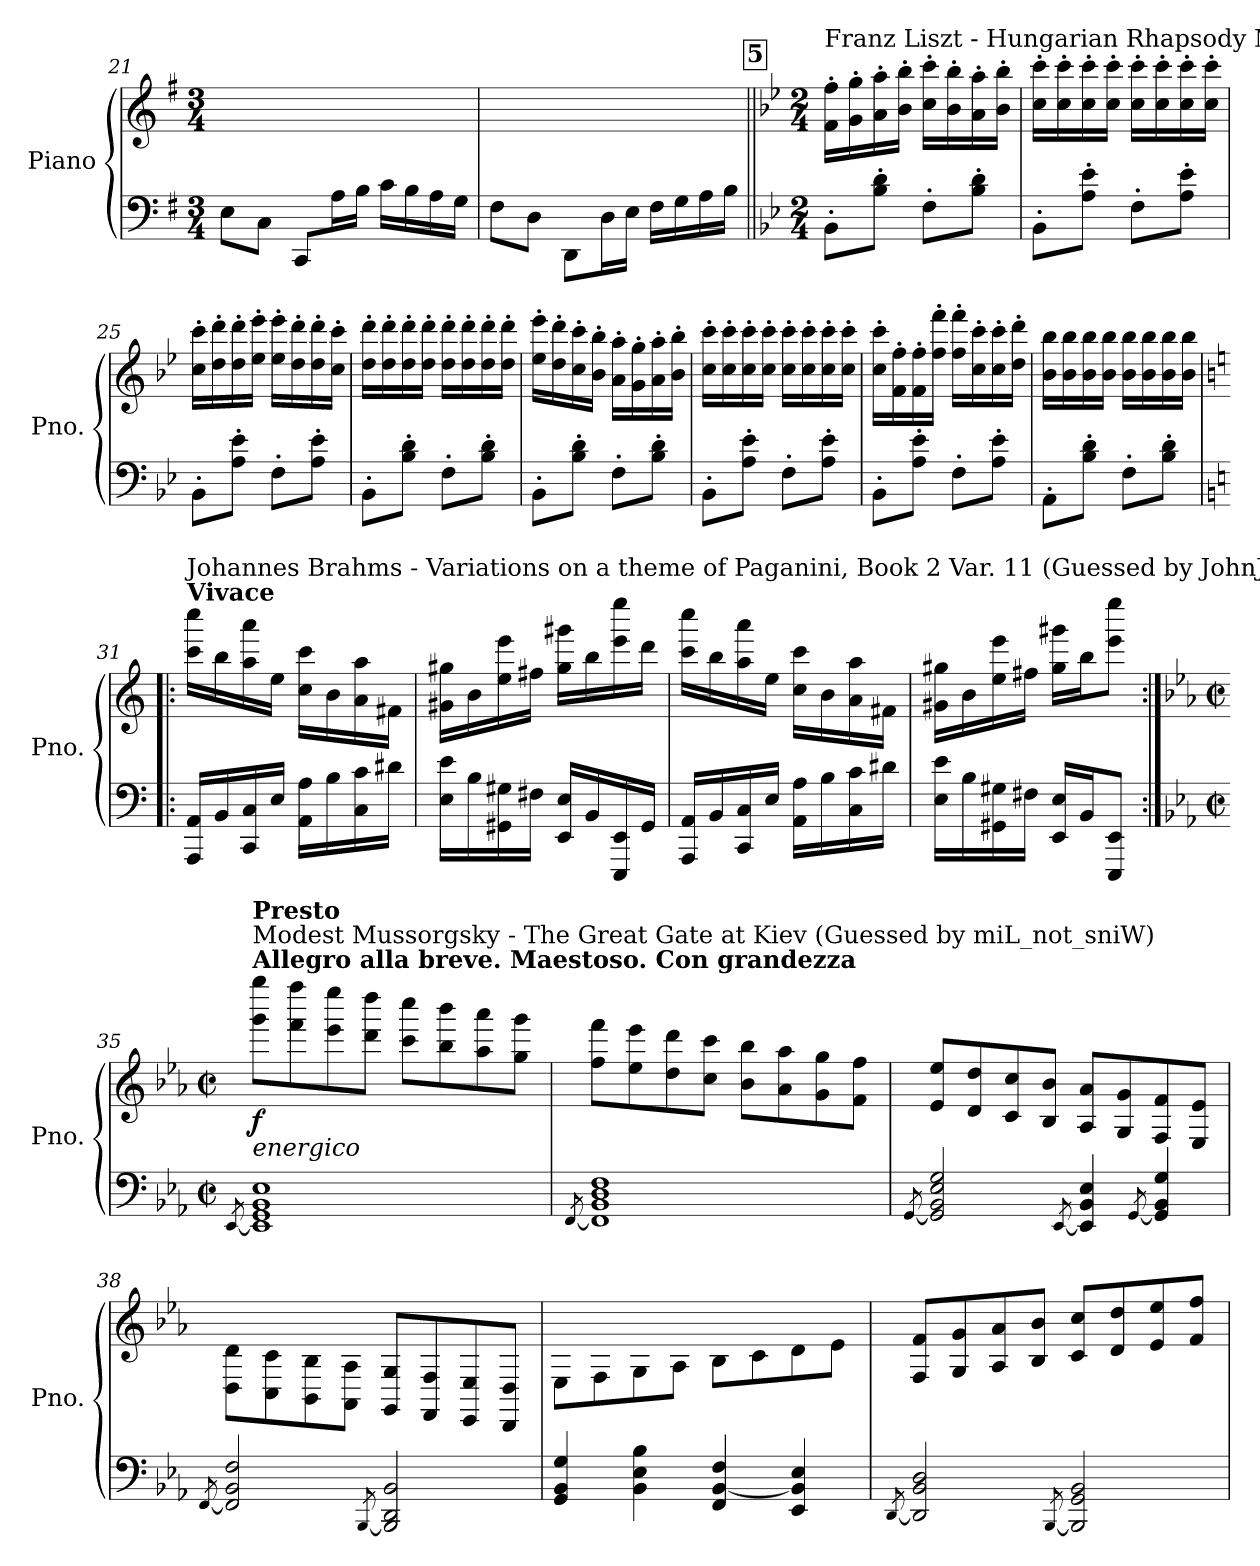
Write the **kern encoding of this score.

**kern	**kern	**dynam
*part1	*part1	*part1
*staff2	*staff1	*staff1/2
*I"Piano	*	*
*I'Pno.	*	*
*clefF4	*clefG2	*
*k[f#]	*k[f#]	*
*M3/4	*M3/4	*
=21	=21	=21
8E\L	2.ryy	.
8C\J	.	.
8CC/L	.	.
16A\L	.	.
16B\JJ	.	.
16c\LL	.	.
16B\	.	.
16A\	.	.
16G\JJ	.	.
=22	=22	=22
8F#\L	2.ryy	.
8D\J	.	.
8DD/L	.	.
16D\L	.	.
16E\JJ	.	.
16F#\LL	.	.
16G\	.	.
16A\	.	.
16BZ\JJ	.	.
!!LO:PB:g=z
!!LO:REH:place=s1:a:B:fs=14:t=5
=23||	=23||	=23||
*k[b-e-]	*k[b-e-]	*
*M2/4	*M2/4	*
!	!LO:TX:a:t=Franz Liszt - Hungarian Rhapsody No. 6 (Guessed by JohnJ1995)	!
8BB-'\L	16f\' 16ff\'LL	.
.	16g\' 16gg\'	.
8B-\' 8d\'J	16a\' 16aa\'	.
.	16b-\' 16bb-\'JJ	.
8F'\L	16cc\' 16ccc\'LL	.
.	16b-\' 16bb-\'	.
8B-\' 8d\'J	16a\' 16aa\'	.
.	16b-\' 16bb-\'JJ	.
=24	=24	=24
8BB-'\L	16cc\' 16ccc\'LL	.
.	16cc\' 16ccc\'	.
8A\' 8e-\'J	16cc\' 16ccc\'	.
.	16cc\' 16ccc\'JJ	.
8F'\L	16cc\' 16ccc\'LL	.
.	16cc\' 16ccc\'	.
8A\' 8e-\'J	16cc\' 16ccc\'	.
.	16cc\' 16ccc\'JJ	.
=25	=25	=25
8BB-'\L	16cc\' 16ccc\'LL	.
.	16dd\' 16ddd\'	.
8A\' 8e-\'J	16dd\' 16ddd\'	.
.	16ee-\' 16eee-\'JJ	.
8F'\L	16ee-\' 16eee-\'LL	.
.	16dd\' 16ddd\'	.
8A\' 8e-\'J	16dd\' 16ddd\'	.
.	16cc\' 16ccc\'JJ	.
=26	=26	=26
8BB-'\L	16dd\' 16ddd\'LL	.
.	16dd\' 16ddd\'	.
8B-\' 8d\'J	16dd\' 16ddd\'	.
.	16dd\' 16ddd\'JJ	.
8F'\L	16dd\' 16ddd\'LL	.
.	16dd\' 16ddd\'	.
8B-\' 8d\'J	16dd\' 16ddd\'	.
.	16dd\' 16ddd\'JJ	.
!!LO:LB:g=z
=27	=27	=27
8BB-'\L	16ee-\' 16eee-\'LL	.
.	16dd\' 16ddd\'	.
8B-\' 8d\'J	16cc\' 16ccc\'	.
.	16b-\' 16bb-\'JJ	.
8F'\L	16a\' 16aa\'LL	.
.	16g\' 16gg\'	.
8B-\' 8d\'J	16a\' 16aa\'	.
.	16b-\' 16bb-\'JJ	.
=28	=28	=28
8BB-'\L	16cc\' 16ccc\'LL	.
.	16cc\' 16ccc\'	.
8A\' 8e-\'J	16cc\' 16ccc\'	.
.	16cc\' 16ccc\'JJ	.
8F'\L	16cc\' 16ccc\'LL	.
.	16cc\' 16ccc\'	.
8A\' 8e-\'J	16cc\' 16ccc\'	.
.	16cc\' 16ccc\'JJ	.
=29	=29	=29
8BB-'\L	16cc\' 16ccc\'LL	.
.	16f\' 16ff\'	.
8A\' 8e-\'J	16f\' 16ff\'	.
.	16ff\' 16fff\'JJ	.
8F'\L	16ff\' 16fff\'LL	.
.	16cc\' 16ccc\'	.
8A\' 8e-\'J	16cc\' 16ccc\'	.
.	16dd\' 16ddd\'JJ	.
=30	=30	=30
8AA'\L	16b-\ 16bb-\LL	.
.	16b-\ 16bb-\	.
8B-\' 8d\'J	16b-\ 16bb-\	.
.	16b-\ 16bb-\JJ	.
8F'\L	16b-\ 16bb-\LL	.
.	16b-\ 16bb-\	.
8B-\' 8d\'J	16b-\ 16bb-\	.
.	16b-\Z 16bb-\ZJJ	.
!!LO:LB:g=z
=31!|:	=31!|:	=31!|:
!!LO:REH:place=s1:a:B:fs=14:t=6
*k[]	*k[]	*
!	!LO:TX:a:B:t=Vivace	!
!	!LO:TX:a:t=Johannes Brahms - Variations on a theme of Paganini, Book 2 Var. 11 (Guessed by JohnJ1995)	!
16AAA/ 16AA/LL	16ccc\ 16cccc\LL	.
16BB/	16bb\	.
16CC/ 16C/	16aa\ 16aaa\	.
16E/JJ	16ee\JJ	.
16AA\ 16A\LL	16cc\ 16ccc\LL	.
16B\	16b\	.
16C\ 16c\	16a\ 16aa\	.
16d#X\JJ	16f#X\JJ	.
=32	=32	=32
16E\ 16e\LL	16g#X\ 16gg#X\LL	.
16B\	16b\	.
16GG#X\ 16G#X\	16ee\ 16eee\	.
16F#X\JJ	16ff#X\JJ	.
16EE/ 16E/LL	16gg#\ 16ggg#X\LL	.
16BB/	16bb\	.
16EEE/ 16EE/	16eee\ 16eeee\	.
16GG#/JJ	16ddd\JJ	.
=33	=33	=33
16AAA/ 16AA/LL	16ccc\ 16cccc\LL	.
16BB/	16bb\	.
16CC/ 16C/	16aa\ 16aaa\	.
16E/JJ	16ee\JJ	.
16AA\ 16A\LL	16cc\ 16ccc\LL	.
16B\	16b\	.
16C\ 16c\	16a\ 16aa\	.
16d#X\JJ	16f#X\JJ	.
=34	=34	=34
16E\ 16e\LL	16g#X\ 16gg#X\LL	.
16B\	16b\	.
16GG#X\ 16G#X\	16ee\ 16eee\	.
16F#X\JJ	16ff#X\JJ	.
16EE/ 16E/LL	16gg#\ 16ggg#X\LL	.
16BB/J	16bb\J	.
8EEE/ 8EE/J	8eee\ 8eeee\J	.
!!LO:LB:g=z
=35:|!	=35:|!	=35:|!
!!LO:REH:place=s1:a:B:fs=14:t=7
*k[b-e-a-]	*k[b-e-a-]	*
*M2/2	*M2/2	*
*met(c|)	*met(c|)	*
[8qEE-/	.	.
!	!LO:TX:b:i:t=energico	!
!	!LO:TX:a:B:t=Allegro alla breve. Maestoso. Con grandezza	!
!	!LO:TX:a:t=Modest Mussorgsky - The Great Gate at Kiev (Guessed by miL_not_sniW)	!
!	!LO:TX:a:B:t=Presto	!
!	!	!LO:DY:b
1EE-] 1GG 1BB- 1E-	8ggg\ 8gggg\L	f
.	8fff\ 8ffff\	.
.	8eee-\ 8eeee-\	.
.	8ddd\ 8dddd\J	.
.	8ccc\ 8cccc\L	.
.	8bb-\ 8bbb-\	.
.	8aa-\ 8aaa-\	.
.	8gg\ 8ggg\J	.
=36	=36	=36
[8qFF/	.	.
1FF] 1BB- 1D 1F	8ff\ 8fff\L	.
.	8ee-\ 8eee-\	.
.	8dd\ 8ddd\	.
.	8cc\ 8ccc\J	.
.	8b-\ 8bb-\L	.
.	8a-\ 8aa-\	.
.	8g\ 8gg\	.
.	8f\ 8ff\J	.
=37	=37	=37
[8qGG/	.	.
2GG/] 2BB-/ 2E-/ 2G/	8e-/ 8ee-/L	.
.	8d/ 8dd/	.
.	8c/ 8cc/	.
.	8B-/ 8b-/J	.
[8qEE-/	.	.
4EE-/] 4BB-/ 4E-/	8A-/ 8a-/L	.
.	8G/ 8g/	.
[8qGG/	.	.
4GG/] 4BB-/ 4G/	8F/ 8f/	.
.	8E-/ 8e-/J	.
=38	=38	=38
[8qFF/	.	.
2FF/] 2BB-/ 2F/	8D\ 8d\L	.
.	8C\ 8c\	.
.	8BB-\ 8B-\	.
.	8AA-\ 8A-\J	.
[8qBBB-/	.	.
2BBB-/] 2DD/ 2BB-/	8GG/ 8G/L	.
.	8FF/ 8F/	.
.	8EE-/ 8E-/	.
.	8DD/ 8D/J	.
!!LO:LB:g=z
=39	=39	=39
4GG/ 4BB-/ 4G/	8E-\L	.
.	8F\	.
4BB-\ 4E-\ 4B-\	8G\	.
.	8A-\J	.
4FF/ [4BB-/ 4F/	8B-\L	.
.	8c\	.
4EE-/ 4BB-/] 4E-/	8d\	.
.	8e-\J	.
=40	=40	=40
[8qDD/	.	.
*	*clefG2	*
2DD/] 2BB-/ 2D/	8F/ 8f/L	.
.	8G/ 8g/	.
.	8A-/ 8a-/	.
.	8B-/ 8b-/J	.
[8qBBB-/	.	.
2BBB-/] 2GG/ 2BB-/	8c/ 8cc/L	.
.	8d/ 8dd/	.
.	8e-/ 8ee-/	.
.	8f/ 8ff/J	.
=	=	=
*-	*-	*-
